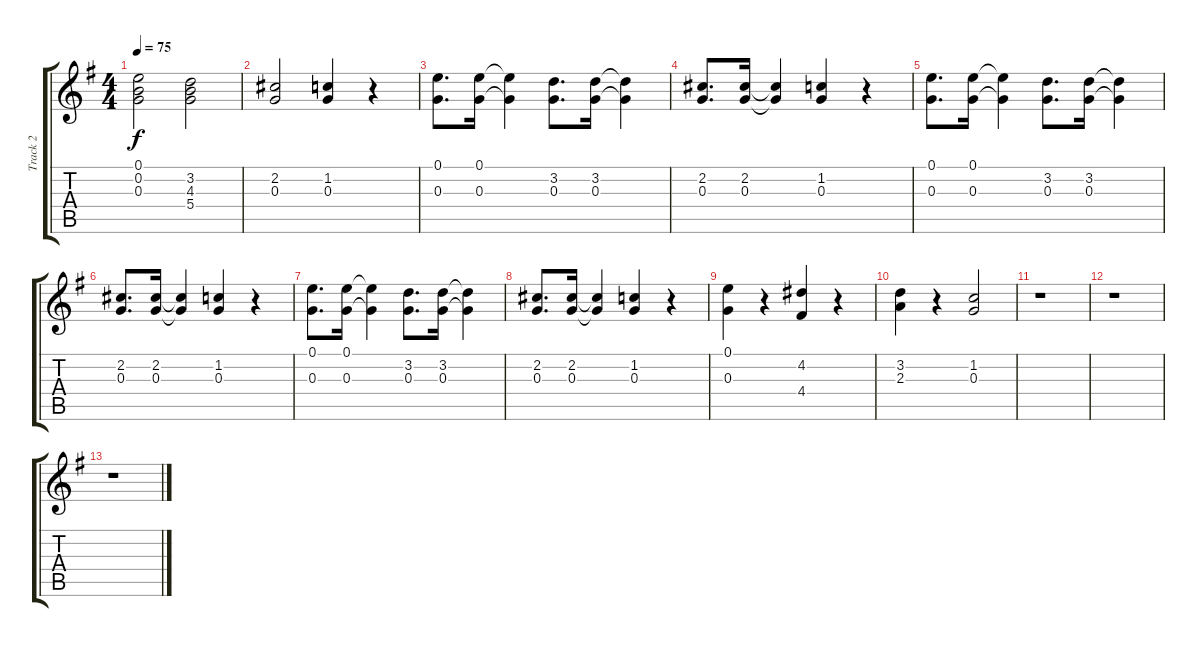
\track ("Track 2" "Track 2") {instrument acousticguitarnylon}
\staff {score tabs}
\tuning (E4 B3 G3 D3 A2 E2) {hide}
\ts (4 4)
\tempo 75
\clef g2
\ks g
(0.1 0.2 0.3).2{dy f instrument acousticguitarnylon} (3.2 4.3 5.4).2 |
(2.2 0.3).2 (1.2 0.3).4 r.4 |
(0.1 0.3).8{d} (0.1 0.3).16 (0.1{t} 0.3{t}).4 (3.2 0.3).8{d} (3.2 0.3).16 (3.2{t} 0.3{t}).4 |
(2.2 0.3).8{d} (2.2 0.3).16 (2.2{t} 0.3{t}).4 (1.2 0.3).4 r.4 |
(0.1 0.3).8{d} (0.1 0.3).16 (0.1{t} 0.3{t}).4 (3.2 0.3).8{d} (3.2 0.3).16 (3.2{t} 0.3{t}).4 |
(2.2 0.3).8{d} (2.2 0.3).16 (2.2{t} 0.3{t}).4 (1.2 0.3).4 r.4 |
(0.1 0.3).8{d} (0.1 0.3).16 (0.1{t} 0.3{t}).4 (3.2 0.3).8{d} (3.2 0.3).16 (3.2{t} 0.3{t}).4 |
(2.2 0.3).8{d} (2.2 0.3).16 (2.2{t} 0.3{t}).4 (1.2 0.3).4 r.4 |
(0.1 0.3).4 r.4 (4.2 4.4).4 r.4 |
(3.2 2.3).4 r.4 (1.2 0.3).2 |
r.1 |
r.1 |
r.1
